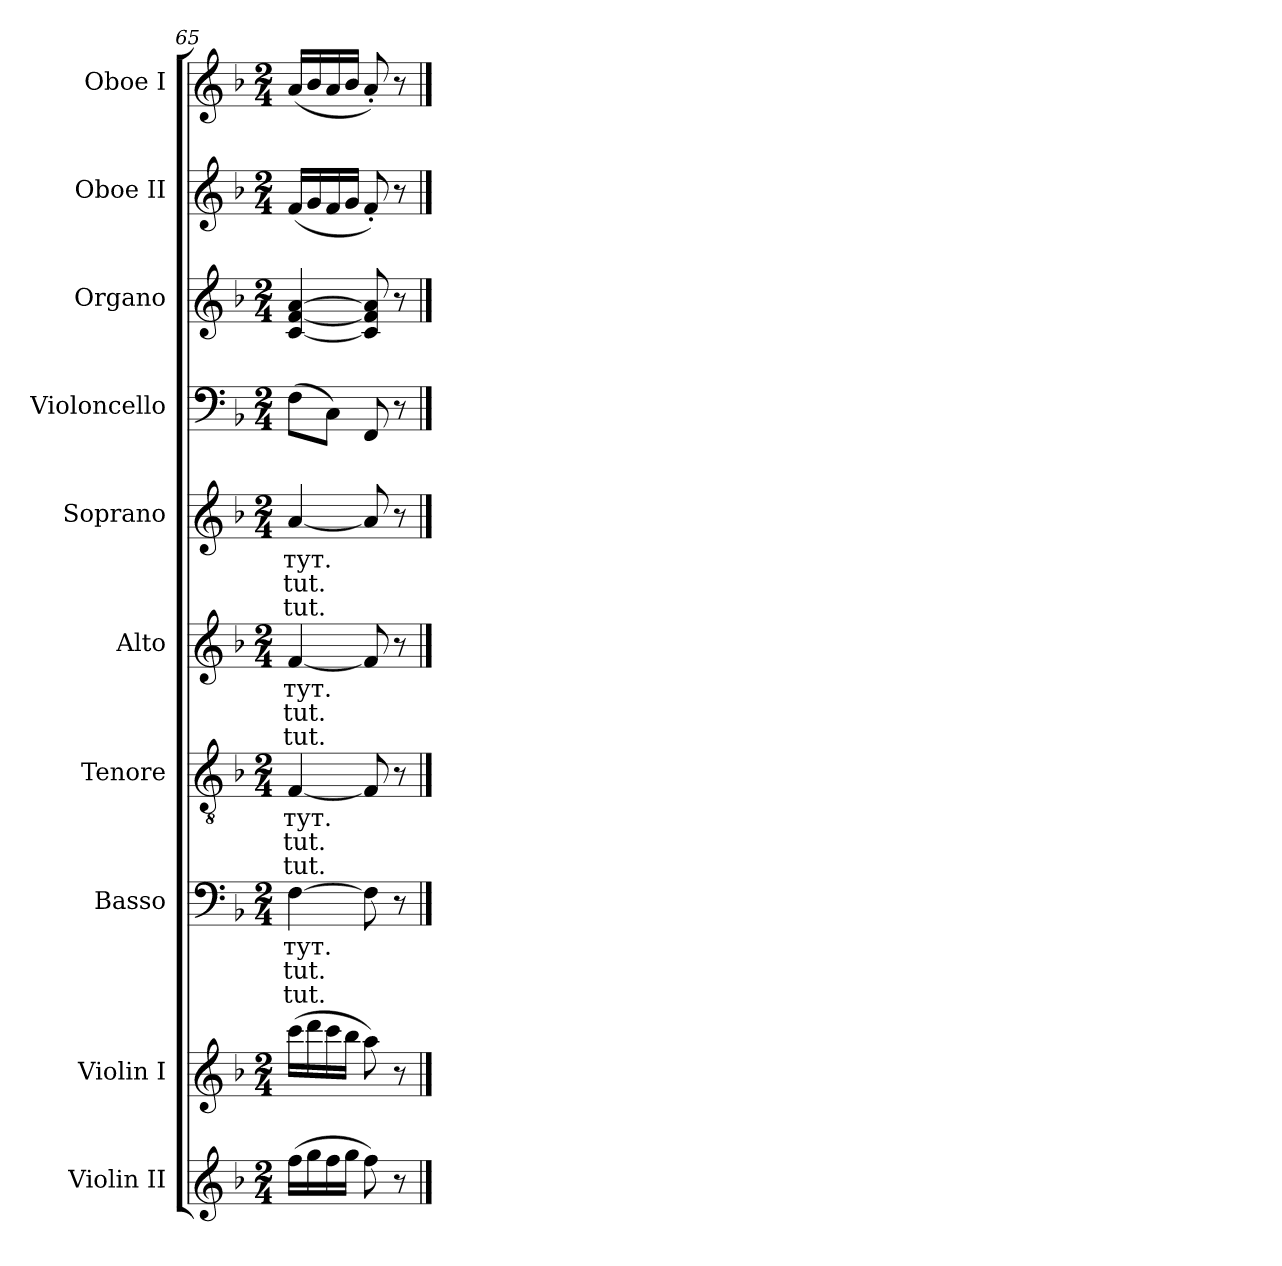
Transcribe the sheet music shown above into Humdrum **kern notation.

**kern	**kern	**kern	**text	**text	**text	**kern	**text	**text	**text	**kern	**text	**text	**text	**kern	**text	**text	**text	**kern	**kern	**kern	**kern
*part10	*part9	*part8	*part8	*part8	*part8	*part7	*part7	*part7	*part7	*part6	*part6	*part6	*part6	*part5	*part5	*part5	*part5	*part4	*part3	*part2	*part1
*staff10	*staff9	*staff8	*staff8	*staff8	*staff8	*staff7	*staff7	*staff7	*staff7	*staff6	*staff6	*staff6	*staff6	*staff5	*staff5	*staff5	*staff5	*staff4	*staff3	*staff2	*staff1
*I"Violin II	*I"Violin I	*I"Basso	*	*	*	*I"Tenore	*	*	*	*I"Alto	*	*	*	*I"Soprano	*	*	*	*I"Violoncello	*I"Organo	*I"Oboe II	*I"Oboe I
*	*	*	*	*	*	*	*	*	*	*I'A.	*	*	*	*	*	*	*	*	*	*	*
*clefG2	*clefG2	*clefF4	*	*	*	*clefGv2	*	*	*	*clefG2	*	*	*	*clefG2	*	*	*	*clefF4	*clefG2	*clefG2	*clefG2
*	*	*	*	*	*	*ITrd7c12	*	*	*	*	*	*	*	*	*	*	*	*	*	*	*
*k[b-]	*k[b-]	*k[b-]	*	*	*	*k[b-]	*	*	*	*k[b-]	*	*	*	*k[b-]	*	*	*	*k[b-]	*k[b-]	*k[b-]	*k[b-]
*F:	*F:	*F:	*	*	*	*F:	*	*	*	*F:	*	*	*	*F:	*	*	*	*F:	*F:	*F:	*F:
*M2/4	*M2/4	*M2/4	*	*	*	*M2/4	*	*	*	*M2/4	*	*	*	*M2/4	*	*	*	*M2/4	*M2/4	*M2/4	*M2/4
=65	=65	=65	=65	=65	=65	=65	=65	=65	=65	=65	=65	=65	=65	=65	=65	=65	=65	=65	=65	=65	=65
!	!	!	!LO:LY:b:color=#000000	!LO:LY:b:color=#000000	!LO:LY:b:color=#000000	!	!	!	!	!	!	!	!	!	!	!	!	!	!	!	!
!	!	!	!	!	!	!	!LO:LY:b:color=#000000	!LO:LY:b:color=#000000	!LO:LY:b:color=#000000	!	!	!	!	!	!	!	!	!	!	!	!
!	!	!	!	!	!	!	!	!	!	!	!LO:LY:b:color=#000000	!LO:LY:b:color=#000000	!LO:LY:b:color=#000000	!	!	!	!	!	!	!	!
!	!	!	!	!	!	!	!	!	!	!	!	!	!	!	!LO:LY:b:color=#000000	!LO:LY:b:color=#000000	!LO:LY:b:color=#000000	!	!	!	!
(16ffi\LL	(16ccci\LL	[>4Fi\	тут.	tut.	tut.	[<4FFi/	тут.	tut.	tut.	[<4fi/	тут.	tut.	tut.	[<4ai/	тут.	tut.	tut.	(8Fi\L	[<4ci/ [<4fi [>4ai	(16fi/LL	(16ai/LL
16ggi\	16dddi\	.	.	.	.	.	.	.	.	.	.	.	.	.	.	.	.	.	.	16gi/	16b-i/
16ffi\	16ccci\	.	.	.	.	.	.	.	.	.	.	.	.	.	.	.	.	8Ci\J)	.	16fi/	16ai/
16ggi\JJ	16bb-i\JJ	.	.	.	.	.	.	.	.	.	.	.	.	.	.	.	.	.	.	16gi/JJ	16b-i/JJ
8ffi\)	8aai\)	8Fi\]	.	.	.	8FFi/]	.	.	.	8fi/]	.	.	.	8ai/]	.	.	.	8FFi/	8ci/] 8fi] 8ai]	8f'i/)	8a'i/)
8r	8r	8r	.	.	.	8r	.	.	.	8r	.	.	.	8r	.	.	.	8r	8r	8r	8r
==	==	==	==	==	==	==	==	==	==	==	==	==	==	==	==	==	==	==	==	==	==
*-	*-	*-	*-	*-	*-	*-	*-	*-	*-	*-	*-	*-	*-	*-	*-	*-	*-	*-	*-	*-	*-
